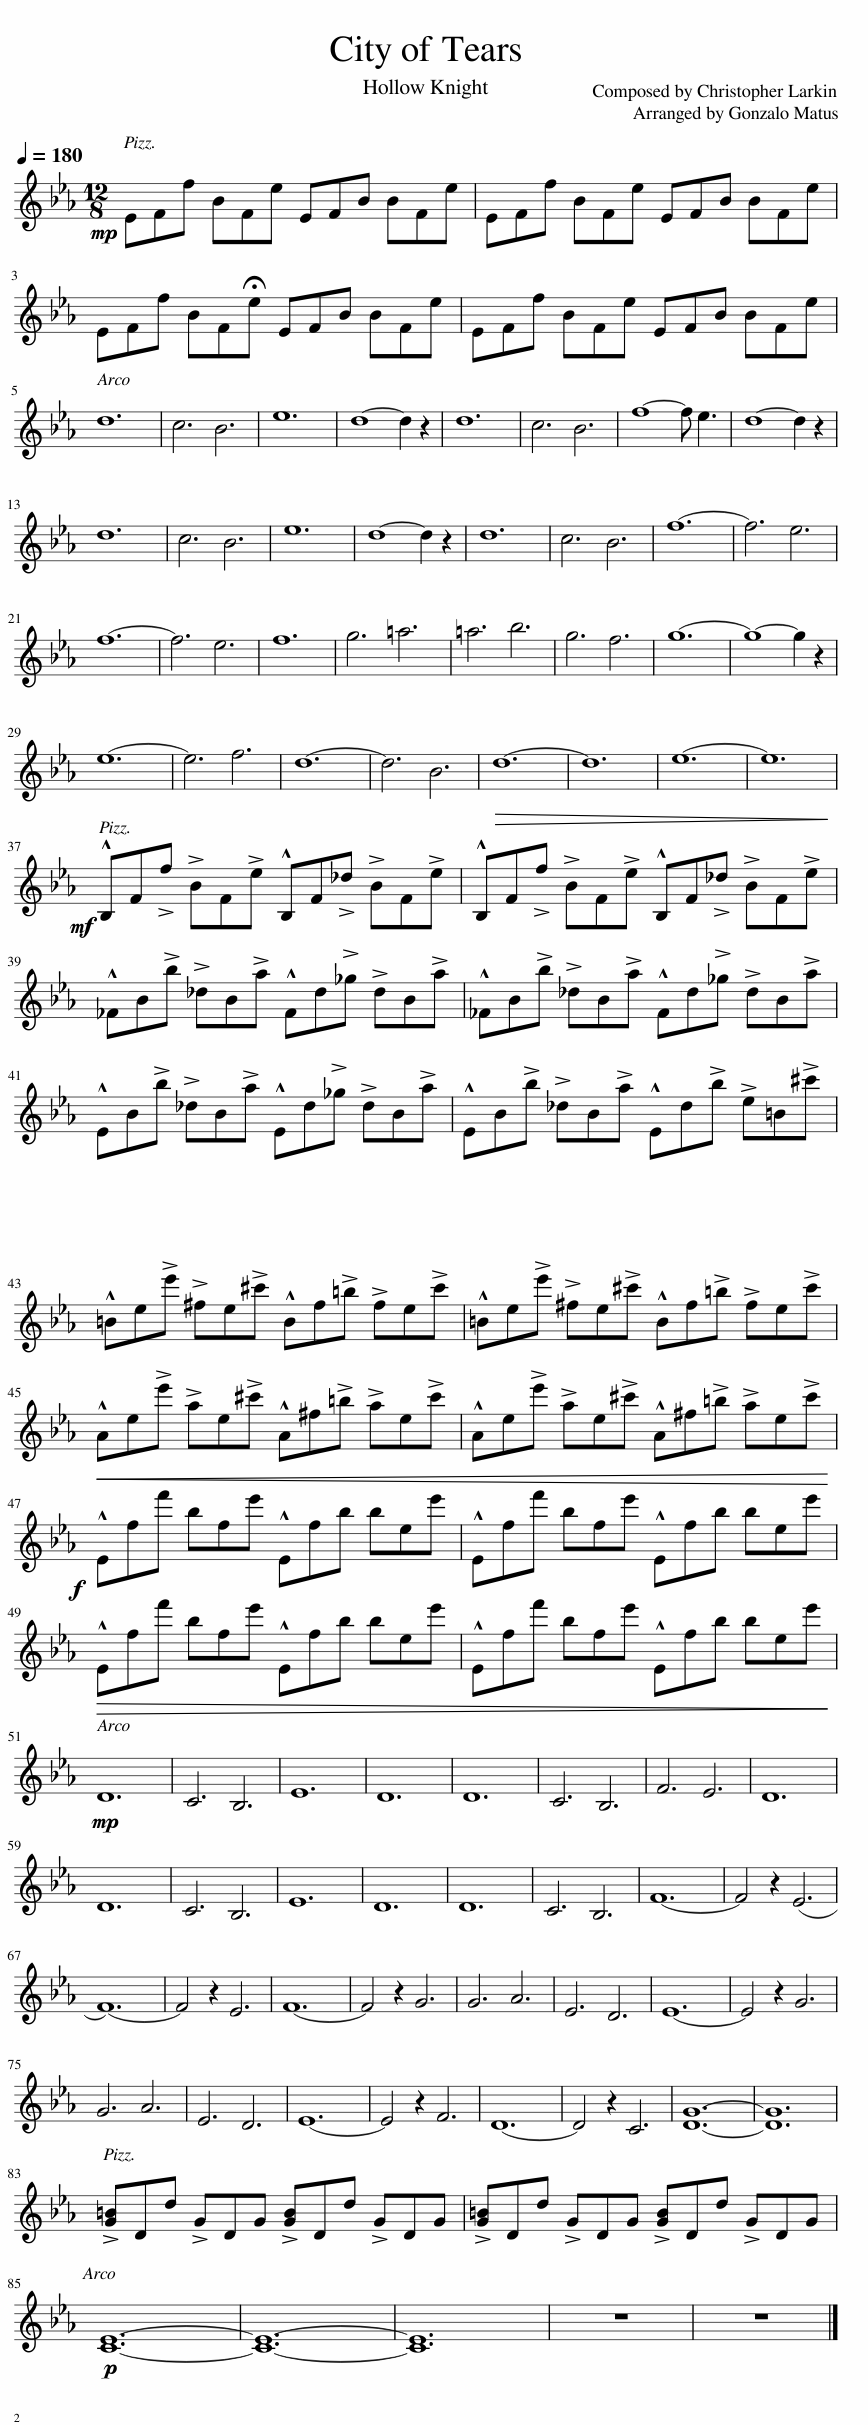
X:1
L:1/8
Q:1/4=180
M:12/8
I:linebreak $
K:Eb
V:1 treble
V:1
!mp! EFf BFe EFB BFe | EFf BFe EFB BFe |$ EFf BF!fermata!e EFB BFe | EFf BFe EFB BFe |$ d12 | %5
 c6 B6 | e12 | d8- d2 z2 | d12 | c6 B6 | %10
 f8- f e3 | d8- d2 z2 |$ d12 | c6 B6 | e12 | %15
 d8- d2 z2 | d12 | c6 B6 | f12- | f6 e6 |$ %20
 f12- | f6 e6 | f12 | g6 =a6 | =a6 b6 | %25
 g6 f6 | g12- | g8- g2 z2 |$ e12- | e6 f6 | %30
 d12- | d6 B6 |!>(! d12- | d12 | e12- | %35
 e12!>)! |$!mf! !^!B,F!>!f !>!BF!>!e !^!B,F!>!_d !>!BF!>!e | !^!B,F!>!f !>!BF!>!e !^!B,F!>!_d !>!BF!>!e |$ !^!_FB!>!b !>!_dB!>!a !^!Fd!>!_g !>!dB!>!a | !^!_FB!>!b !>!_dB!>!a !^!Fd!>!_g !>!dB!>!a |$ %40
 !^!EB!>!b !>!_dB!>!a !^!Ed!>!_g !>!dB!>!a | !^!EB!>!b !>!_dB!>!a !^!Ed!>!b !>!e=B!>!^c' |$ !^!=Be!>!e' !>!^fe!>!^c' !^!Bf!>!=b !>!fe!>!c' | !^!=Be!>!e' !>!^fe!>!^c' !^!Bf!>!=b !>!fe!>!c' |$!<(! !^!Ae!>!e' !>!ae!>!^c' !^!A^f!>!=b !>!ae!>!c' | %45
 !^!Ae!>!e' !>!ae!>!^c' !^!A^f!>!=b !>!ae!>!c'!<)! |$!f! !^!Eff' bfe' !^!Efb bee' | !^!Eff' bfe' !^!Efb bee' |$!>(! !^!Eff' bfe' !^!Efb bee' | !^!Eff' bfe' !^!Efb bee'!>)! |$ %50
!mp! D12 | C6 B,6 | E12 | D12 | D12 | %55
 C6 B,6 | F6 E6 | D12 |$ D12 | C6 B,6 | %60
 E12 | D12 | D12 | C6 B,6 | F12- | %65
 F4 z2 (E6 |$ F12-) | F4 z2 E6 | F12- | F4 z2 G6 | %70
 G6 A6 | E6 D6 | E12- | E4 z2 G6 |$ G6 A6 | %75
 E6 D6 | E12- | E4 z2 F6 | D12- | D4 z2 C6 | %80
 [DG]12- | [DG]12 |$ !>![G=B]Dd !>!GDG !>![GB]Dd !>!GDG | !>![G=B]Dd !>!GDG !>![GB]Dd !>!GDG |$!p! [CE]12- | %85
 [CE]12- | [CE]12 | z12 | z12 |] %89
